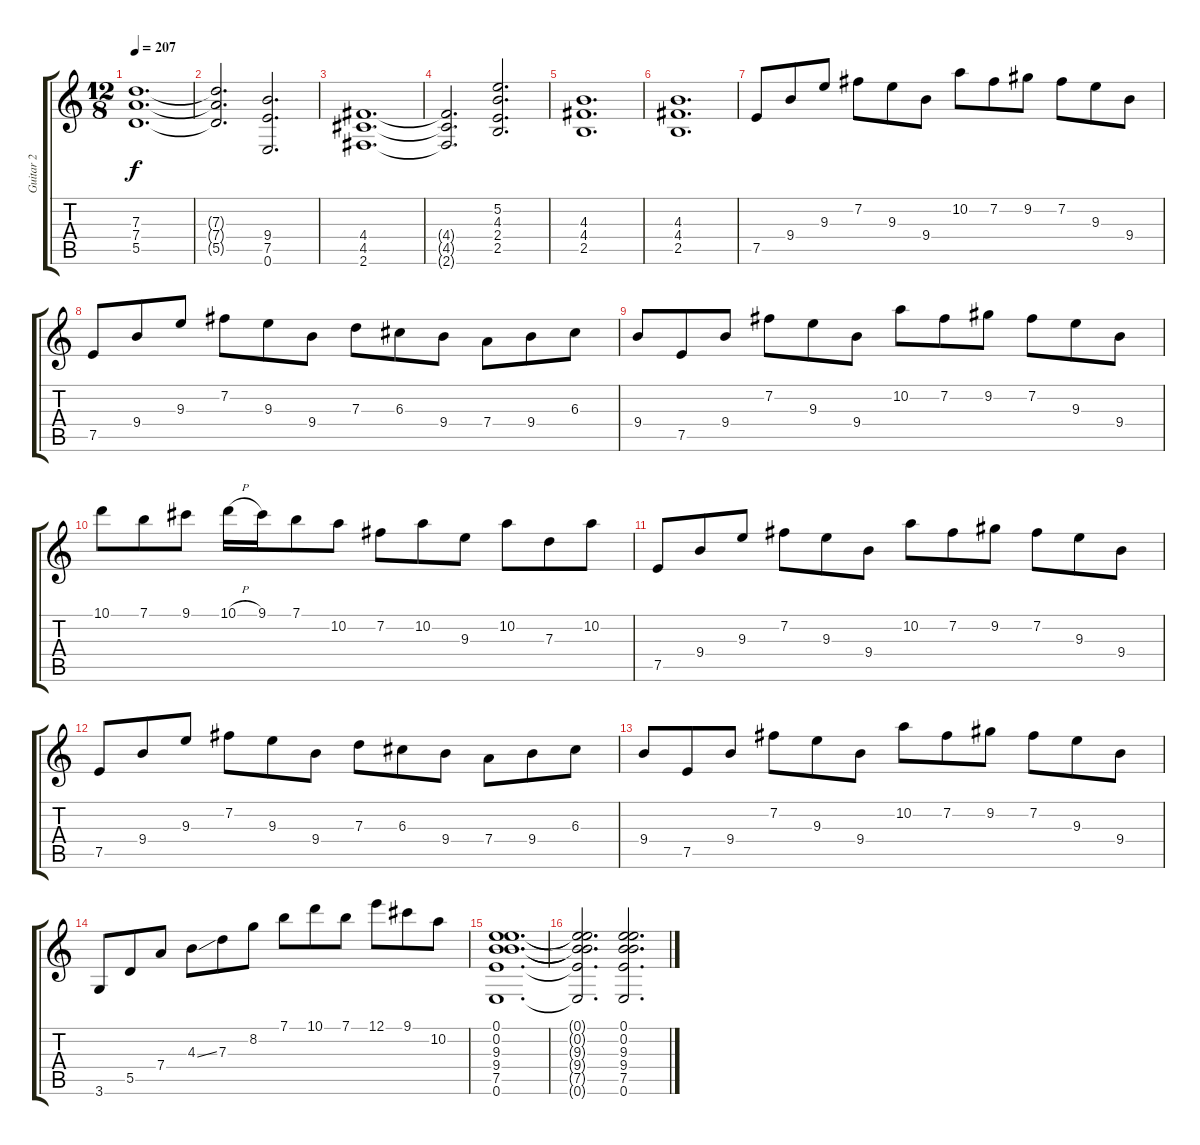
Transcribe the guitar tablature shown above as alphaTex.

\track ("Guitar 2" "Guitar 2") {instrument distortionguitar}
\staff {score tabs}
\tuning (E4 B3 G3 D3 A2 E2) {hide}
\ts (12 8)
\tempo 207
\clef g2
\ks c
(7.3 7.4 5.5).1{d dy f} |
(7.3{t} 7.4{t} 5.5{t}).2{d} (9.4 7.5 0.6).2{d} |
(4.4 4.5 2.6).1{d} |
(4.4{t} 4.5{t} 2.6{t}).2{d} (5.2 4.3 2.4 2.5).2{d} |
(4.3 4.4 2.5).1{d} |
(4.3 4.4 2.5).1{d} |
7.5.8{volume 14} 9.4.8 9.3.8 7.2.8 9.3.8 9.4.8 10.2.8 7.2.8 9.2.8 7.2.8 9.3.8 9.4.8 |
7.5.8 9.4.8 9.3.8 7.2.8 9.3.8 9.4.8 7.3.8 6.3.8 9.4.8 7.4.8 9.4.8 6.3.8 |
9.4.8 7.5.8 9.4.8 7.2.8 9.3.8 9.4.8 10.2.8 7.2.8 9.2.8 7.2.8 9.3.8 9.4.8 |
10.1.8 7.1.8 9.1.8 10.1{h}.16 9.1.16 7.1.8 10.2.8 7.2.8 10.2.8 9.3.8 10.2.8 7.3.8 10.2.8 |
7.5.8 9.4.8 9.3.8 7.2.8 9.3.8 9.4.8 10.2.8 7.2.8 9.2.8 7.2.8 9.3.8 9.4.8 |
7.5.8 9.4.8 9.3.8 7.2.8 9.3.8 9.4.8 7.3.8 6.3.8 9.4.8 7.4.8 9.4.8 6.3.8 |
9.4.8 7.5.8 9.4.8 7.2.8 9.3.8 9.4.8 10.2.8 7.2.8 9.2.8 7.2.8 9.3.8 9.4.8 |
3.6.8 5.5.8 7.4.8 4.3{ss}.8 7.3.8 8.2.8 7.1.8 10.1.8 7.1.8 12.1.8 9.1.8 10.2.8 |
(0.1 0.2 9.3 9.4 7.5 0.6).1{d volume 11} |
(0.1{t} 0.2{t} 9.3{t} 9.4{t} 7.5{t} 0.6{t}).2{d} (0.1 0.2 9.3 9.4 7.5 0.6).2{d}
